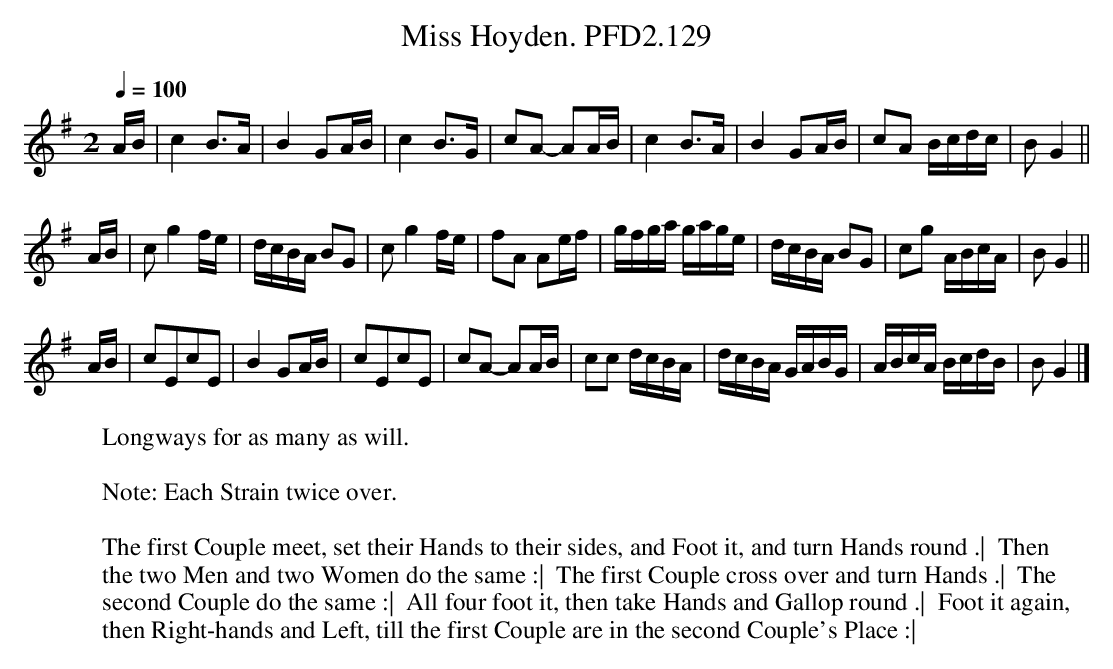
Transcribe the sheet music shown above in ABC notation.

X:1
T:Miss Hoyden. PFD2.129
W:Longways for as many as will.
L:1/8
M:2
Q:1/4=100
K:G
A/B/|c2 B>A|B2GA/B/|c2 B>G|cA- AA/B/|c2B>A|B2 GA/B/|cA B/c/d/c/|BG2||
A/B/|cg2f/e/|d/c/B/A/ BG|cg2 f/e/|fA Ae/f/|g/f/g/a/ g/a/g/e/|d/c/B/A/ BG|cg A/B/c/A/|BG2||
A/B/|cEcE|B2 GA/B/|cEcE|cA- AA/B/|cc d/c/B/A/|d/c/B/A/ G/A/B/G/|A/B/c/A/ B/c/d/B/|BG2 |]
W:
W:Note: Each Strain twice over.
W:
W:The first Couple meet, set their Hands to their sides, and Foot it, and turn Hands round .|  Then
W:the two Men and two Women do the same :|  The first Couple cross over and turn Hands .|  The
W:second Couple do the same :|  All four foot it, then take Hands and Gallop round .|  Foot it again,
W:then Right-hands and Left, till the first Couple are in the second Couple's Place :|
